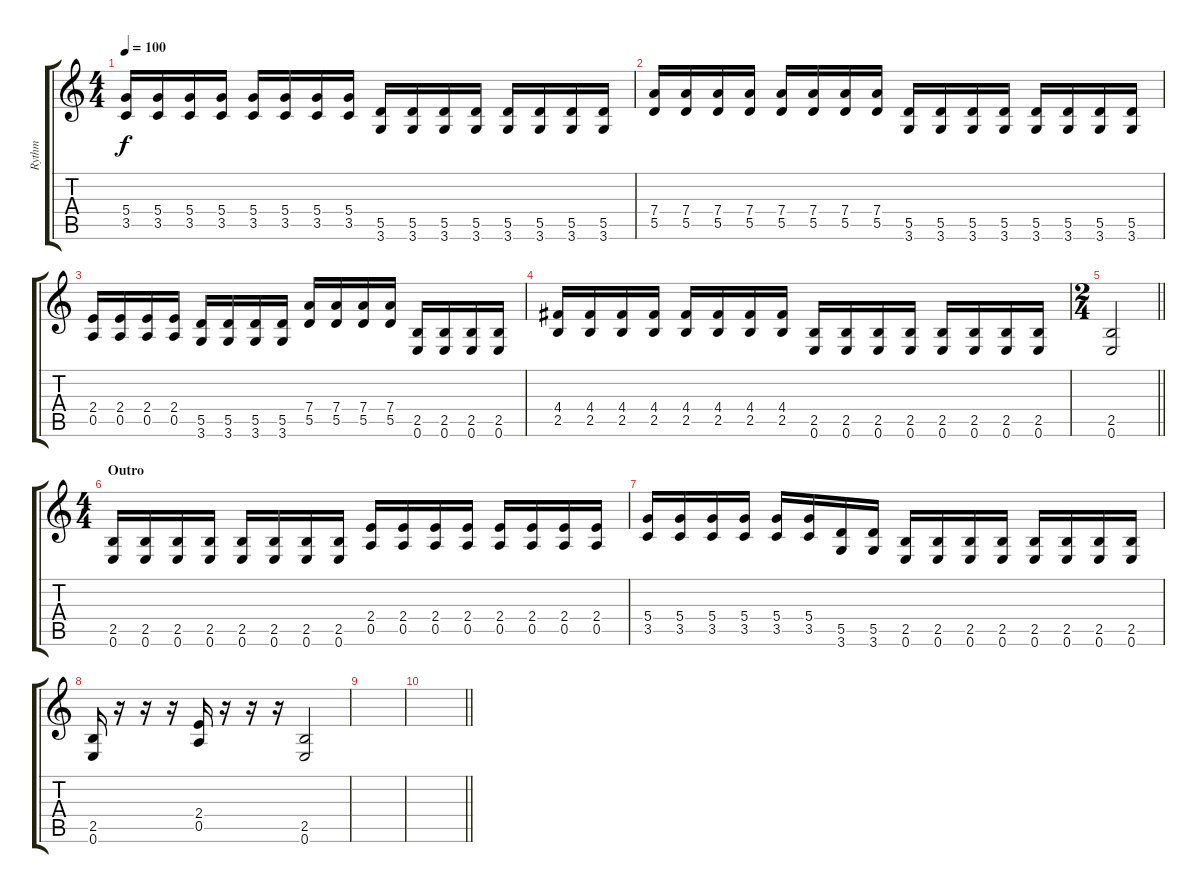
\track ("Rythm" "Rythm") {instrument distortionguitar}
\staff {score tabs}
\tuning (E4 B3 G3 D3 A2 E2) {hide}
\ts (4 4)
\tempo 100
\clef g2
\ks c
(5.4 3.5).16{dy f} (5.4 3.5).16 (5.4 3.5).16 (5.4 3.5).16 (5.4 3.5).16 (5.4 3.5).16 (5.4 3.5).16 (5.4 3.5).16 (5.5 3.6).16 (5.5 3.6).16 (5.5 3.6).16 (5.5 3.6).16 (5.5 3.6).16 (5.5 3.6).16 (5.5 3.6).16 (5.5 3.6).16 |
(7.4 5.5).16 (7.4 5.5).16 (7.4 5.5).16 (7.4 5.5).16 (7.4 5.5).16 (7.4 5.5).16 (7.4 5.5).16 (7.4 5.5).16 (5.5 3.6).16 (5.5 3.6).16 (5.5 3.6).16 (5.5 3.6).16 (5.5 3.6).16 (5.5 3.6).16 (5.5 3.6).16 (5.5 3.6).16 |
(2.4 0.5).16 (2.4 0.5).16 (2.4 0.5).16 (2.4 0.5).16 (5.5 3.6).16 (5.5 3.6).16 (5.5 3.6).16 (5.5 3.6).16 (7.4 5.5).16 (7.4 5.5).16 (7.4 5.5).16 (7.4 5.5).16 (2.5 0.6).16 (2.5 0.6).16 (2.5 0.6).16 (2.5 0.6).16 |
(4.4 2.5).16 (4.4 2.5).16 (4.4 2.5).16 (4.4 2.5).16 (4.4 2.5).16 (4.4 2.5).16 (4.4 2.5).16 (4.4 2.5).16 (2.5 0.6).16 (2.5 0.6).16 (2.5 0.6).16 (2.5 0.6).16 (2.5 0.6).16 (2.5 0.6).16 (2.5 0.6).16 (2.5 0.6).16 |
\ts (2 4)
\barLineRight lightlight
(2.5 0.6).2 |
\ts (4 4)
\section ("" "Outro")
(2.5 0.6).16 (2.5 0.6).16 (2.5 0.6).16 (2.5 0.6).16 (2.5 0.6).16 (2.5 0.6).16 (2.5 0.6).16 (2.5 0.6).16 (2.4 0.5).16 (2.4 0.5).16 (2.4 0.5).16 (2.4 0.5).16 (2.4 0.5).16 (2.4 0.5).16 (2.4 0.5).16 (2.4 0.5).16 |
(5.4 3.5).16 (5.4 3.5).16 (5.4 3.5).16 (5.4 3.5).16 (5.4 3.5).16 (5.4 3.5).16 (5.5 3.6).16 (5.5 3.6).16 (2.5 0.6).16 (2.5 0.6).16 (2.5 0.6).16 (2.5 0.6).16 (2.5 0.6).16 (2.5 0.6).16 (2.5 0.6).16 (2.5 0.6).16 |
(2.5 0.6).16 r.16 r.16 r.16 (2.4 0.5).16 r.16 r.16 r.16 (2.5 0.6).2 |
|
\barLineRight lightlight
